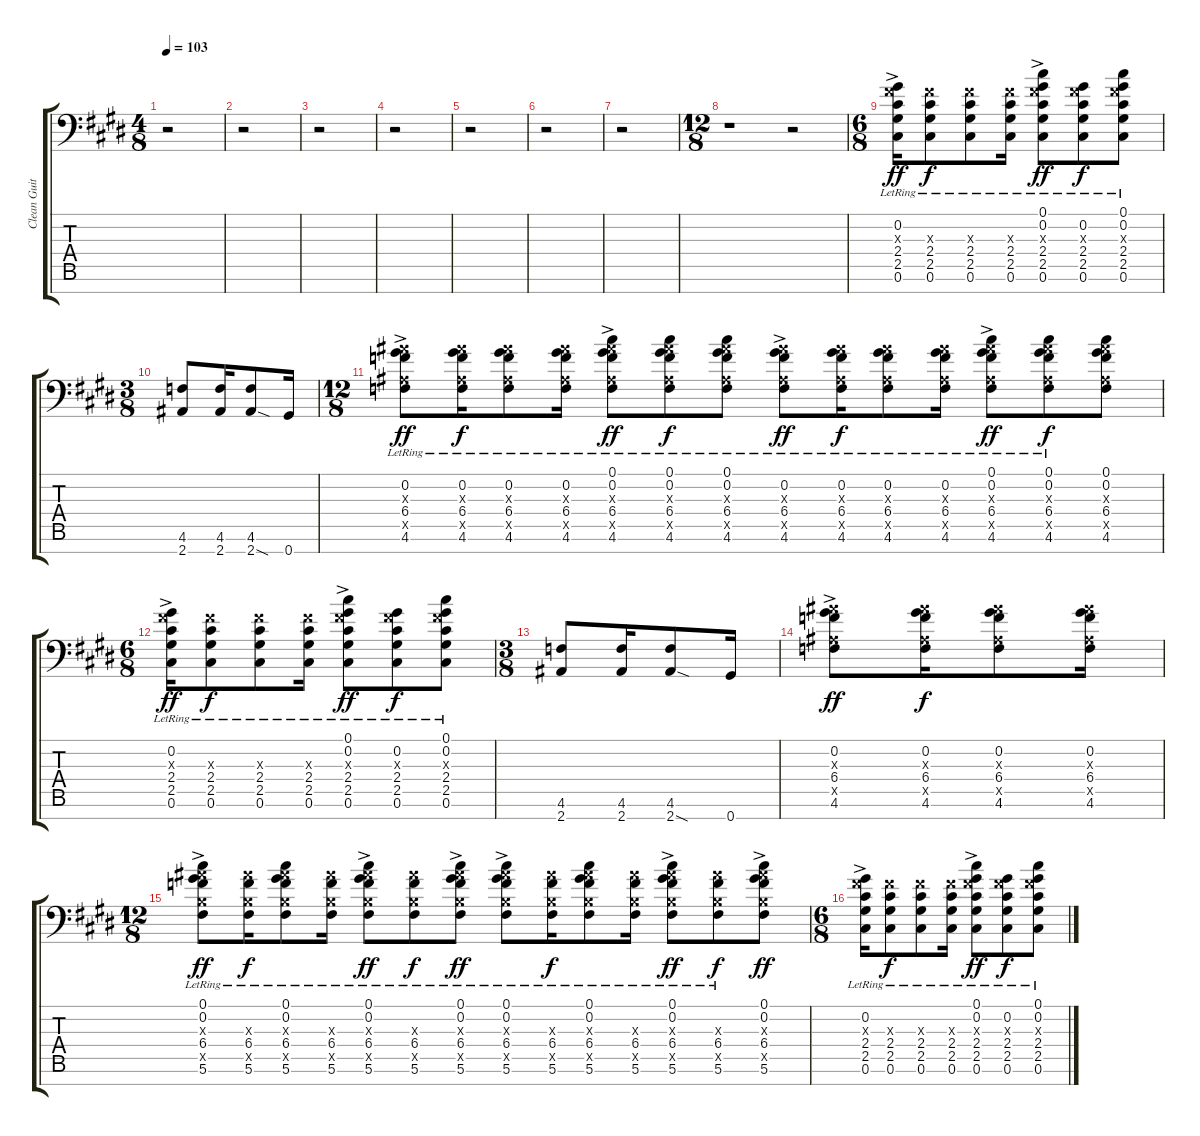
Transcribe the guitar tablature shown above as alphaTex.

\track ("Clean Guitar I" "Clean Guit") {instrument electricguitarclean}
\staff {score tabs}
\tuning (Db4 Ab3 E3 B2 Gb2 Db2 Ab1) {hide}
\ts (4 8)
\tempo 103
\clef f4
\ks c#minor
r.2{dy ff} |
r.2 |
r.2 |
\ks e
r.2 |
\ks c#minor
r.2 |
r.2 |
r.2 |
\ts (12 8)
\ks e
r.1 r.2 |
\ts (6 8)
(0.2{ac lr} 2.3{ac x} 2.4{ac lr} 2.5{ac lr} 0.6{ac lr}).16 (2.3{x} 2.4{lr} 2.5{lr} 0.6{lr}).8{dy f} (2.3{x} 2.4{lr} 2.5{lr} 0.6{lr}).8 (2.3{x} 2.4{lr} 2.5{lr} 0.6{lr}).16 (0.1{ac lr} 0.2{ac lr} 2.3{ac x} 2.4{ac lr} 2.5{ac lr} 0.6{ac lr}).8{dy ff} (0.2{lr} 2.3{x} 2.4{lr} 2.5{lr} 0.6{lr}).8{dy f} (0.1{lr} 0.2{lr} 2.3{x} 2.4{lr} 2.5{lr} 0.6{lr}).8 |
\ts (3 8)
\ks c#minor
(4.6 2.7).8 (4.6 2.7).16 (4.6 2.7{sod}).8 0.7.16 |
\ts (12 8)
(0.2{ac lr} 6.3{ac x} 6.4{ac lr} 4.5{ac x} 4.6{ac lr}).8{dy ff} (0.2{lr} 6.3{x} 6.4{lr} 4.5{x} 4.6{lr}).16{dy f} (0.2{lr} 6.3{x} 6.4{lr} 4.5{x} 4.6{lr}).8 (0.2{lr} 6.3{x} 6.4{lr} 4.5{x} 4.6{lr}).16 (0.1{ac lr} 0.2{ac lr} 6.3{ac x} 6.4{ac lr} 4.5{ac x} 4.6{ac lr}).8{dy ff} (0.1{lr} 0.2{lr} 6.3{x} 6.4{lr} 4.5{x} 4.6{lr}).8{dy f} (0.1{lr} 0.2{lr} 6.3{x} 6.4{lr} 4.5{x} 4.6{lr}).8 (0.2{ac lr} 6.3{ac x} 6.4{ac lr} 4.5{ac x} 4.6{ac lr}).8{dy ff} (0.2{lr} 6.3{x} 6.4{lr} 4.5{x} 4.6{lr}).16{dy f} (0.2{lr} 6.3{x} 6.4{lr} 4.5{x} 4.6{lr}).8 (0.2{lr} 6.3{x} 6.4{lr} 4.5{x} 4.6{lr}).16 (0.1{ac lr} 0.2{ac lr} 6.3{ac x} 6.4{ac lr} 4.5{ac x} 4.6{ac lr}).8{dy ff} (0.1{lr} 0.2{lr} 6.3{x} 6.4{lr} 4.5{x} 4.6{lr}).8{dy f} (0.1 0.2 6.3{x} 6.4 4.5{x} 4.6).8 |
\ts (6 8)
\ks e
(0.2{ac lr} 2.3{ac x} 2.4{ac lr} 2.5{ac lr} 0.6{ac lr}).16{dy ff} (2.3{x} 2.4{lr} 2.5{lr} 0.6{lr}).8{dy f} (2.3{x} 2.4{lr} 2.5{lr} 0.6{lr}).8 (2.3{x} 2.4{lr} 2.5{lr} 0.6{lr}).16 (0.1{ac lr} 0.2{ac lr} 2.3{ac x} 2.4{ac lr} 2.5{ac lr} 0.6{ac lr}).8{dy ff} (0.2{lr} 2.3{x} 2.4{lr} 2.5{lr} 0.6{lr}).8{dy f} (0.1{lr} 0.2{lr} 2.3{x} 2.4{lr} 2.5{lr} 0.6{lr}).8 |
\ts (3 8)
\ks c#minor
(4.6 2.7).8 (4.6 2.7).16 (4.6 2.7{sod}).8 0.7.16 |
(0.2{ac} 6.3{ac x} 6.4{ac} 4.5{ac x} 4.6{ac}).8{dy ff} (0.2 6.3{x} 6.4 4.5{x} 4.6).16{dy f} (0.2 6.3{x} 6.4 4.5{x} 4.6).8 (0.2 6.3{x} 6.4 4.5{x} 4.6).16 |
\ts (12 8)
(0.1{ac lr} 0.2{ac lr} 6.3{ac x} 6.4{ac lr} 5.5{ac x} 5.6{ac lr}).8{dy ff} (6.3{x} 6.4{lr} 5.5{x} 5.6{lr}).16{dy f} (0.1{lr} 0.2{lr} 6.3{x} 6.4{lr} 5.5{x} 5.6{lr}).8 (6.3{x} 6.4{lr} 5.5{x} 5.6{lr}).16 (0.1{ac lr} 0.2{ac lr} 6.3{ac x} 6.4{ac lr} 5.5{ac x} 5.6{ac lr}).8{dy ff} (6.3{x} 6.4{lr} 5.5{x} 5.6{lr}).8{dy f} (0.1{ac lr} 0.2{ac lr} 6.3{ac x} 6.4{ac lr} 5.5{ac x} 5.6{ac lr}).8{dy ff} (0.1{ac lr} 0.2{ac lr} 6.3{ac x} 6.4{ac lr} 5.5{ac x} 5.6{ac lr}).8 (6.3{x} 6.4{lr} 5.5{x} 5.6{lr}).16{dy f} (0.1{lr} 0.2{lr} 6.3{x} 6.4{lr} 5.5{x} 5.6{lr}).8 (6.3{x} 6.4{lr} 5.5{x} 5.6{lr}).16 (0.1{ac lr} 0.2{ac lr} 6.3{ac x} 6.4{ac lr} 5.5{ac x} 5.6{ac lr}).8{dy ff} (6.3{x} 6.4{lr} 5.5{x} 5.6{lr}).8{dy f} (0.1{ac} 0.2{ac} 6.3{ac x} 6.4{ac} 5.5{ac x} 5.6{ac}).8{dy ff} |
\ts (6 8)
\ks e
(0.2{ac lr} 2.3{ac x} 2.4{ac lr} 2.5{ac lr} 0.6{ac lr}).16 (2.3{x} 2.4{lr} 2.5{lr} 0.6{lr}).8{dy f} (2.3{x} 2.4{lr} 2.5{lr} 0.6{lr}).8 (2.3{x} 2.4{lr} 2.5{lr} 0.6{lr}).16 (0.1{ac lr} 0.2{ac lr} 2.3{ac x} 2.4{ac lr} 2.5{ac lr} 0.6{ac lr}).8{dy ff} (0.2{lr} 2.3{x} 2.4{lr} 2.5{lr} 0.6{lr}).8{dy f} (0.1{lr} 0.2{lr} 2.3{x} 2.4{lr} 2.5{lr} 0.6{lr}).8
